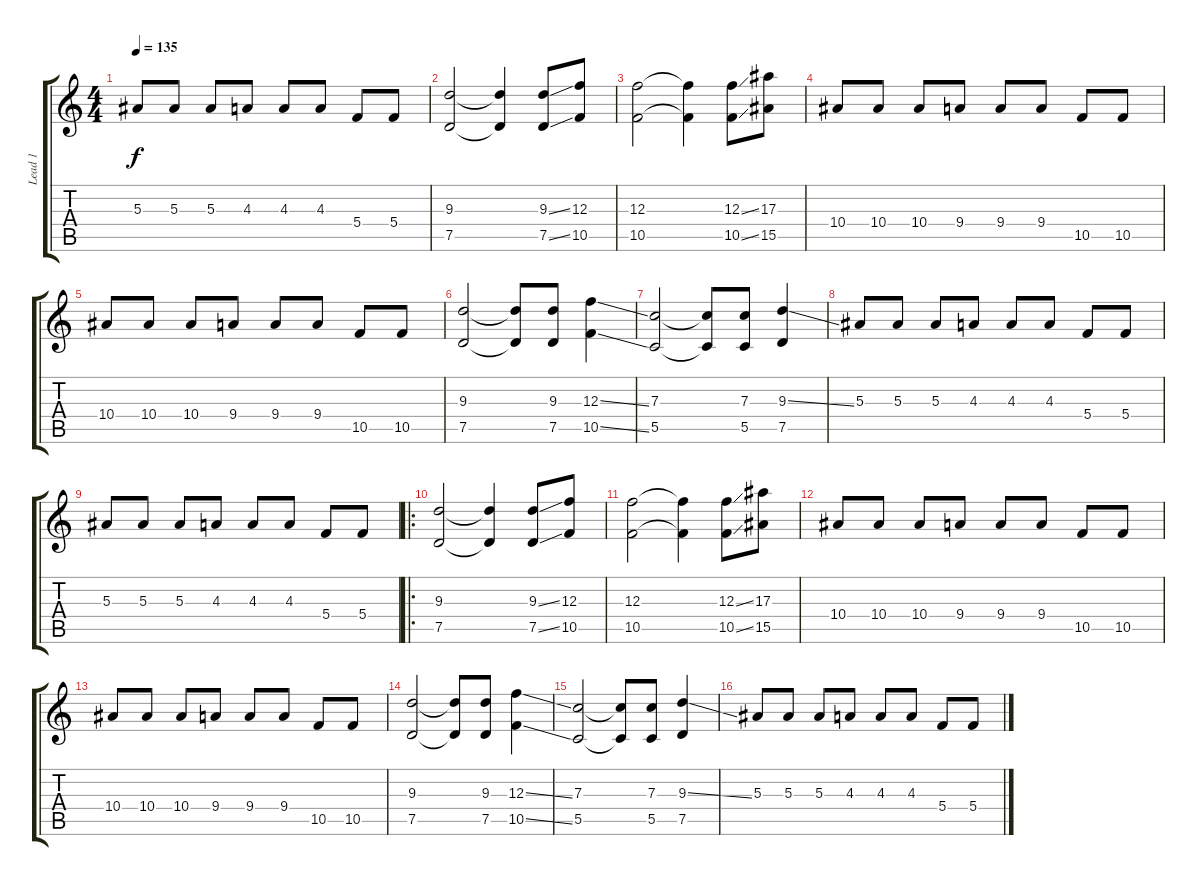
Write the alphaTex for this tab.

\track ("Lead 1" "Lead 1") {instrument distortionguitar}
\staff {score tabs}
\tuning (D4 A3 F3 C3 G2 D2) {hide}
\ts (4 4)
\tempo 135
\clef g2
\ks c
5.3.8{dy f} 5.3.8 5.3.8 4.3.8 4.3.8 4.3.8 5.4.8 5.4.8 |
(9.3 7.5).2 (9.3{t} 7.5{t}).4 (9.3{ss} 7.5{ss}).8 (12.3 10.5).8 |
(12.3 10.5).2 (12.3{t} 10.5{t}).4 (12.3{ss} 10.5{ss}).8 (17.3 15.5).8 |
10.4.8 10.4.8 10.4.8 9.4.8 9.4.8 9.4.8 10.5.8 10.5.8 |
10.4.8 10.4.8 10.4.8 9.4.8 9.4.8 9.4.8 10.5.8 10.5.8 |
(9.3 7.5).2 (9.3{t} 7.5{t}).8 (9.3 7.5).8 (12.3{ss} 10.5{ss}).4 |
(7.3 5.5).2 (7.3{t} 5.5{t}).8 (7.3 5.5).8 (9.3{ss} 7.5).4 |
5.3.8 5.3.8 5.3.8 4.3.8 4.3.8 4.3.8 5.4.8 5.4.8 |
5.3.8 5.3.8 5.3.8 4.3.8 4.3.8 4.3.8 5.4.8 5.4.8 |
\ro
(9.3 7.5).2 (9.3{t} 7.5{t}).4 (9.3{ss} 7.5{ss}).8 (12.3 10.5).8 |
(12.3 10.5).2 (12.3{t} 10.5{t}).4 (12.3{ss} 10.5{ss}).8 (17.3 15.5).8 |
10.4.8 10.4.8 10.4.8 9.4.8 9.4.8 9.4.8 10.5.8 10.5.8 |
10.4.8 10.4.8 10.4.8 9.4.8 9.4.8 9.4.8 10.5.8 10.5.8 |
(9.3 7.5).2 (9.3{t} 7.5{t}).8 (9.3 7.5).8 (12.3{ss} 10.5{ss}).4 |
(7.3 5.5).2 (7.3{t} 5.5{t}).8 (7.3 5.5).8 (9.3{ss} 7.5).4 |
5.3.8 5.3.8 5.3.8 4.3.8 4.3.8 4.3.8 5.4.8 5.4.8
